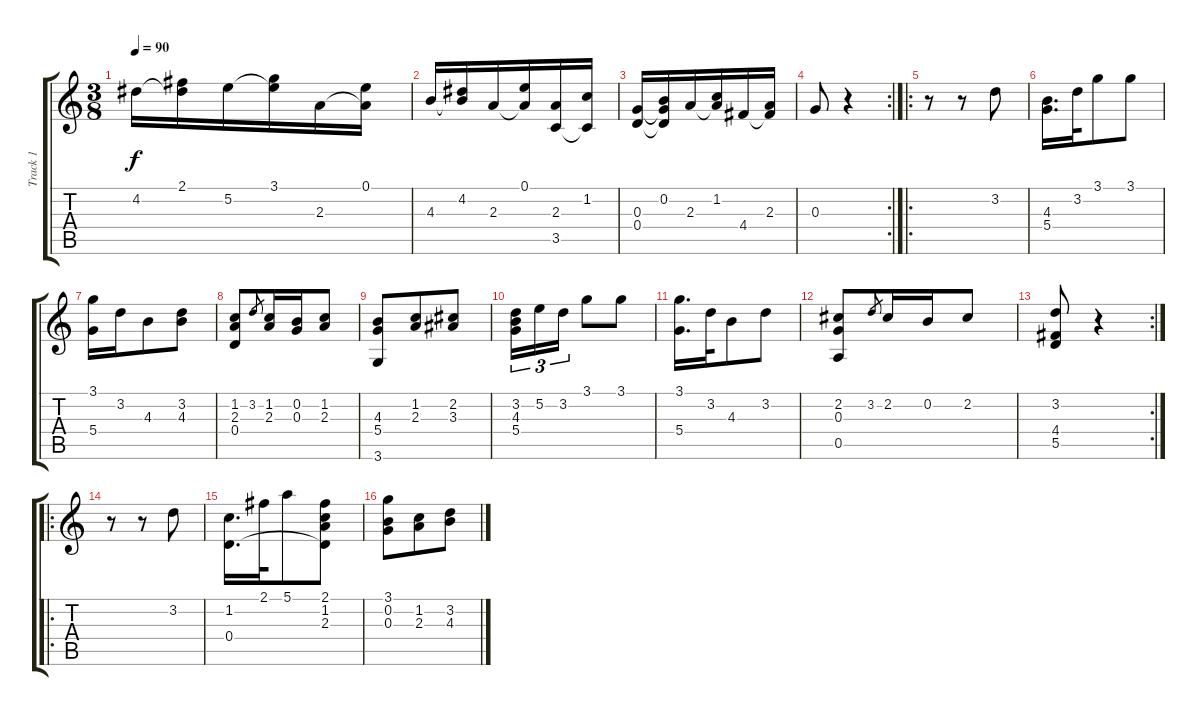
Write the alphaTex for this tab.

\track ("Track 1" "Track 1") {instrument acousticguitarnylon}
\staff {score tabs}
\tuning (E4 B3 G3 D3 A2 E2) {hide}
\ts (3 8)
\tempo 90
\clef g2
\ks c
4.2.16{dy f} (2.1 4.2{t}).16 5.2.16 (3.1 5.2{t}).16 2.3.16 (0.1 2.3{t}).16 |
4.3.16 (4.2 4.3{t}).16 2.3.16 (0.1 2.3{t}).16 (2.3 3.5).16 (1.2 3.5{t}).16 |
(0.3 0.4).16 (0.2 0.3{t} 0.4{t}).16 2.3.16 (1.2 2.3{t}).16 4.4.16 (2.3 4.4{t}).16 |
\rc 2
0.3.8 r.4 |
\ro
r.8 r.8 3.2.8 |
(4.3 5.4).16{d} 3.2.32 3.1.8 3.1.8 |
(3.1 5.4).16 3.2.16 4.3.8 (3.2 4.3).8 |
(1.2 2.3 0.4).8 3.2.8{gr} (1.2 2.3).16 (0.2 0.3).16 (1.2 2.3).8 |
(4.3 5.4 3.6).8 (1.2 2.3).8 (2.2 3.3).8 |
(3.2 4.3 5.4).16{tu (3 2)} 5.2.16{tu (3 2)} 3.2.16{tu (3 2)} 3.1.8 3.1.8 |
(3.1 5.4).16{d} 3.2.32 4.3.8 3.2.8 |
(2.2 0.3 0.5).8 3.2.8{gr} 2.2.16 0.2.16 2.2.8 |
\rc 2
(3.2 4.4 5.5).8 r.4 |
\ro
r.8 r.8 3.2.8 |
(1.2 0.4).16{d} 2.1.32 5.1.8 (2.1 1.2 2.3 0.4{t}).8 |
(3.1 0.2 0.3).8 (1.2 2.3).8 (3.2 4.3).8
